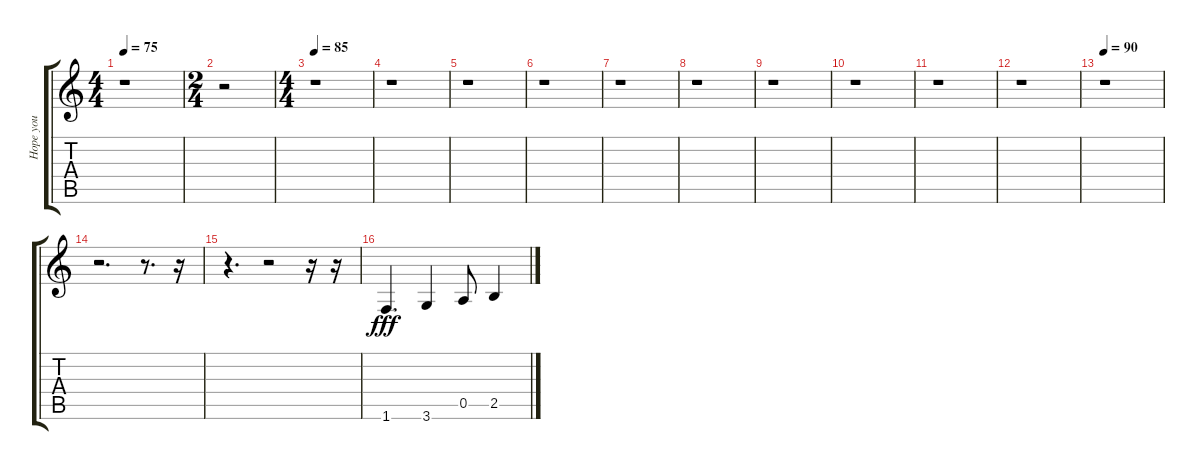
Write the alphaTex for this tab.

\track ("Hope you" "Hope you") {instrument distortionguitar}
\staff {score tabs}
\tuning (E4 B3 G3 D3 A2 E2) {hide}
\ts (4 4)
\tempo 75
\clef g2
\ks c
r.1{dy f} |
\ts (2 4)
r.2 |
\ts (4 4)
\tempo 85
r.1 |
r.1 |
r.1 |
r.1 |
r.1 |
r.1 |
r.1 |
r.1 |
r.1 |
r.1 |
\tempo 90
r.1 |
r.2{d} r.8{d} r.16 |
r.4{d} r.2 r.16 r.16 |
1.6.4{d dy fff} 3.6.4 0.5.8 2.5.4
